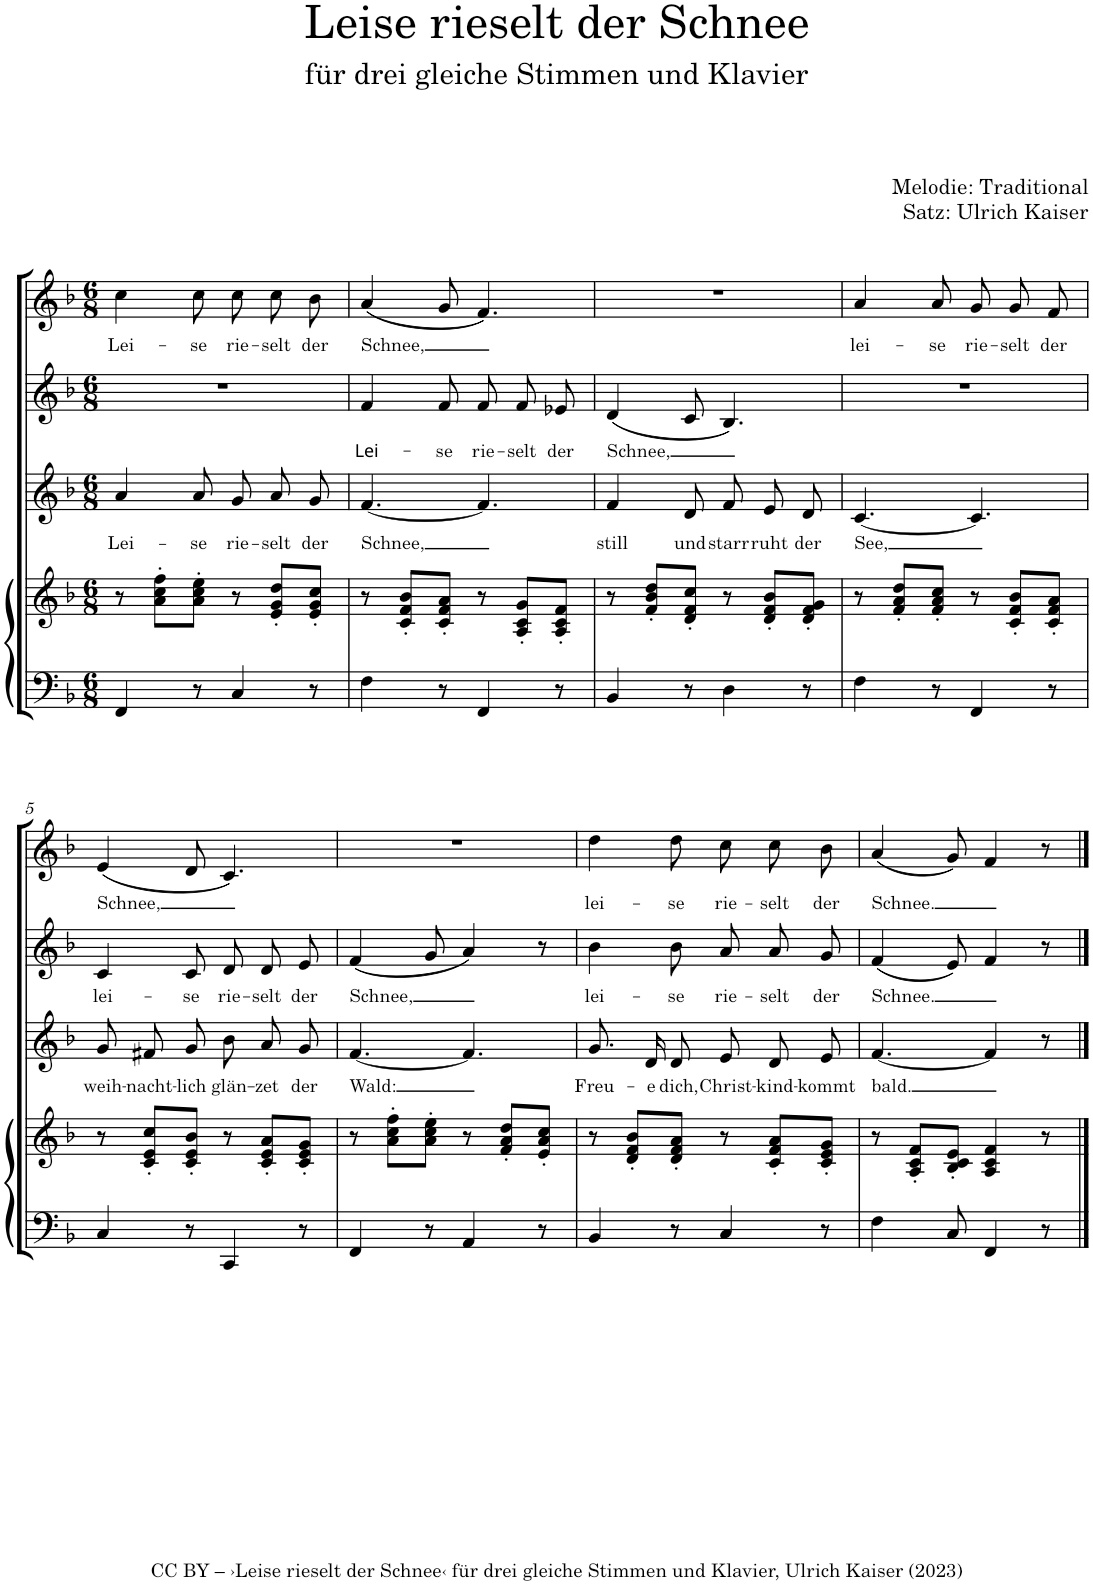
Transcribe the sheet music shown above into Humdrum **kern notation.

**kern	**kern	**kern	**text	**kern	**text	**kern	**text
*part4	*part4	*part3	*part3	*part2	*part2	*part1	*part1
*staff5	*staff4	*staff3	*staff3	*staff2	*staff2	*staff1	*staff1
*I"Klavier	*	*I"Stimme 3	*	*I"Stimme 2	*	*I"Stimme 1	*
*clefF4	*clefG2	*clefG2	*	*clefG2	*	*clefG2	*
*k[b-]	*k[b-]	*k[b-]	*	*k[b-]	*	*k[b-]	*
*M6/8	*M6/8	*M6/8	*	*M6/8	*	*M6/8	*
=1	=1	=1	=1	=1	=1	=1	=1
!	!	!	!LO:LY:b	!	!	!	!LO:LY:b
4FF/	8r	4a/	Lei-	2.r	.	4cc\	Lei-
.	8a\' 8cc\' 8ff\'L	.	.	.	.	.	.
!	!	!	!LO:LY:b	!	!	!	!LO:LY:b
8r	8a\' 8cc\' 8ee\'J	8a/	-se	.	.	8cc\	-se
!	!	!	!LO:LY:b	!	!	!	!LO:LY:b
4C/	8r	8g/L	rie-	.	.	8cc\L	rie-
!	!	!	!LO:LY:b	!	!	!	!LO:LY:b
.	8e/' 8g/' 8dd/'L	8a/	-selt	.	.	8cc\	-selt
!	!	!	!LO:LY:b	!	!	!	!LO:LY:b
8r	8e/' 8g/' 8cc/'J	8g/J	der	.	.	8b-\J	der
=2	=2	=2	=2	=2	=2	=2	=2
!	!	!	!LO:LY:b	!	!LO:LY:b	!	!LO:LY:b
4F\	8r	[4.f/	Schnee,	4f/	Lei-	(4a/	Schnee,
.	8c/' 8f/' 8b-/'L	.	.	.	.	.	.
!	!	!	!	!	!LO:LY:b	!	!
8r	8c/' 8f/' 8a/'J	.	.	8f/	-se	8g/	.
!	!	!	!	!	!LO:LY:b	!	!
4FF/	8r	4.f/]	.	8f/L	rie-	4.f/)	.
!	!	!	!	!	!LO:LY:b	!	!
.	8A/' 8c/' 8g/'L	.	.	8f/	-selt	.	.
!	!	!	!	!	!LO:LY:b	!	!
8r	8A/' 8c/' 8f/'J	.	.	8e-X/J	der	.	.
=3	=3	=3	=3	=3	=3	=3	=3
!	!	!	!LO:LY:b	!	!LO:LY:b	!	!
4BB-/	8r	4f/	still	(4d/	Schnee,	2.r	.
.	8f/' 8b-/' 8dd/'L	.	.	.	.	.	.
!	!	!	!LO:LY:b	!	!	!	!
8r	8d/' 8f/' 8cc/'J	8d/	und	8c/	.	.	.
!	!	!	!LO:LY:b	!	!	!	!
4D\	8r	8f/L	starr	4.B-/)	.	.	.
!	!	!	!LO:LY:b	!	!	!	!
.	8d/' 8f/' 8b-/'L	8e/	ruht	.	.	.	.
!	!	!	!LO:LY:b	!	!	!	!
8r	8d/' 8f/' 8g/'J	8d/J	der	.	.	.	.
=4	=4	=4	=4	=4	=4	=4	=4
!	!	!	!LO:LY:b	!	!	!	!LO:LY:b
4F\	8r	[4.c/	See,	2.r	.	4a/	lei-
.	8f/' 8a/' 8dd/'L	.	.	.	.	.	.
!	!	!	!	!	!	!	!LO:LY:b
8r	8f/' 8a/' 8cc/'J	.	.	.	.	8a/	-se
!	!	!	!	!	!	!	!LO:LY:b
4FF/	8r	4.c/]	.	.	.	8g/L	rie-
!	!	!	!	!	!	!	!LO:LY:b
.	8c/' 8f/' 8b-/'L	.	.	.	.	8g/	-selt
!	!	!	!	!	!	!	!LO:LY:b
8r	8c/' 8f/' 8a/'J	.	.	.	.	8f/J	der
!!LO:LB:g=z
=5	=5	=5	=5	=5	=5	=5	=5
!	!	!	!LO:LY:b	!	!LO:LY:b	!	!LO:LY:b
4C/	8r	8g/L	weih-	4c/	lei-	(4e/	Schnee,
!	!	!	!LO:LY:b	!	!	!	!
.	8c/' 8e/' 8cc/'L	8f#X/	-nacht-	.	.	.	.
!	!	!	!LO:LY:b	!	!LO:LY:b	!	!
8r	8c/' 8e/' 8b-/'J	8g/J	-lich	8c/	-se	8d/	.
!	!	!	!LO:LY:b	!	!LO:LY:b	!	!
4CC/	8r	8b-/L	glän-	8d/L	rie-	4.c/)	.
!	!	!	!LO:LY:b	!	!LO:LY:b	!	!
.	8c/' 8e/' 8a/'L	8a/	-zet	8d/	-selt	.	.
!	!	!	!LO:LY:b	!	!LO:LY:b	!	!
8r	8c/' 8e/' 8g/'J	8g/J	der	8e/J	der	.	.
=6	=6	=6	=6	=6	=6	=6	=6
!	!	!	!LO:LY:b	!	!LO:LY:b	!	!
4FF/	8r	[4.f/	Wald:	(4f/	Schnee,	2.r	.
.	8a\' 8cc\' 8ff\'L	.	.	.	.	.	.
8r	8a\' 8cc\' 8ee\'J	.	.	8g/	.	.	.
4AA/	8r	4.f/]	.	4a/)	.	.	.
.	8f/' 8a/' 8dd/'L	.	.	.	.	.	.
8r	8e/' 8a/' 8cc/'J	.	.	8r	.	.	.
=7	=7	=7	=7	=7	=7	=7	=7
!	!	!	!LO:LY:b	!	!LO:LY:b	!	!LO:LY:b
4BB-/	8r	8.g/L	Freu-	4b-\	lei-	4dd\	lei-
.	8d/' 8f/' 8b-/'L	.	.	.	.	.	.
!	!	!	!LO:LY:b	!	!	!	!
.	.	16d/K	-e	.	.	.	.
!	!	!	!LO:LY:b	!	!LO:LY:b	!	!LO:LY:b
8r	8d/' 8f/' 8a/'J	8d/J	dich,	8b-\	-se	8dd\	-se
!	!	!	!LO:LY:b	!	!LO:LY:b	!	!LO:LY:b
4C/	8r	8e/L	Christ-	8a/L	rie-	8cc\L	rie-
!	!	!	!LO:LY:b	!	!LO:LY:b	!	!LO:LY:b
.	8c/' 8f/' 8a/'L	8d/	-kind-	8a/	-selt	8cc\	-selt
!	!	!	!LO:LY:b	!	!LO:LY:b	!	!LO:LY:b
8r	8c/' 8e/' 8g/'J	8e/J	-kommt	8g/J	der	8b-\J	der
=8	=8	=8	=8	=8	=8	=8	=8
!	!	!	!LO:LY:b	!	!LO:LY:b	!	!LO:LY:b
4F\	8r	[4.f/	bald.	(4f/	Schnee.	(4a/	Schnee.
.	8A/' 8c/' 8f/'L	.	.	.	.	.	.
8C/	8B-/' 8c/' 8e/'J	.	.	8e/)	.	8g/)	.
4FF/	4A/ 4c/ 4f/	4f/]	.	4f/	.	4f/	.
8r	8r	8r	.	8r	.	8r	.
==	==	==	==	==	==	==	==
*-	*-	*-	*-	*-	*-	*-	*-
